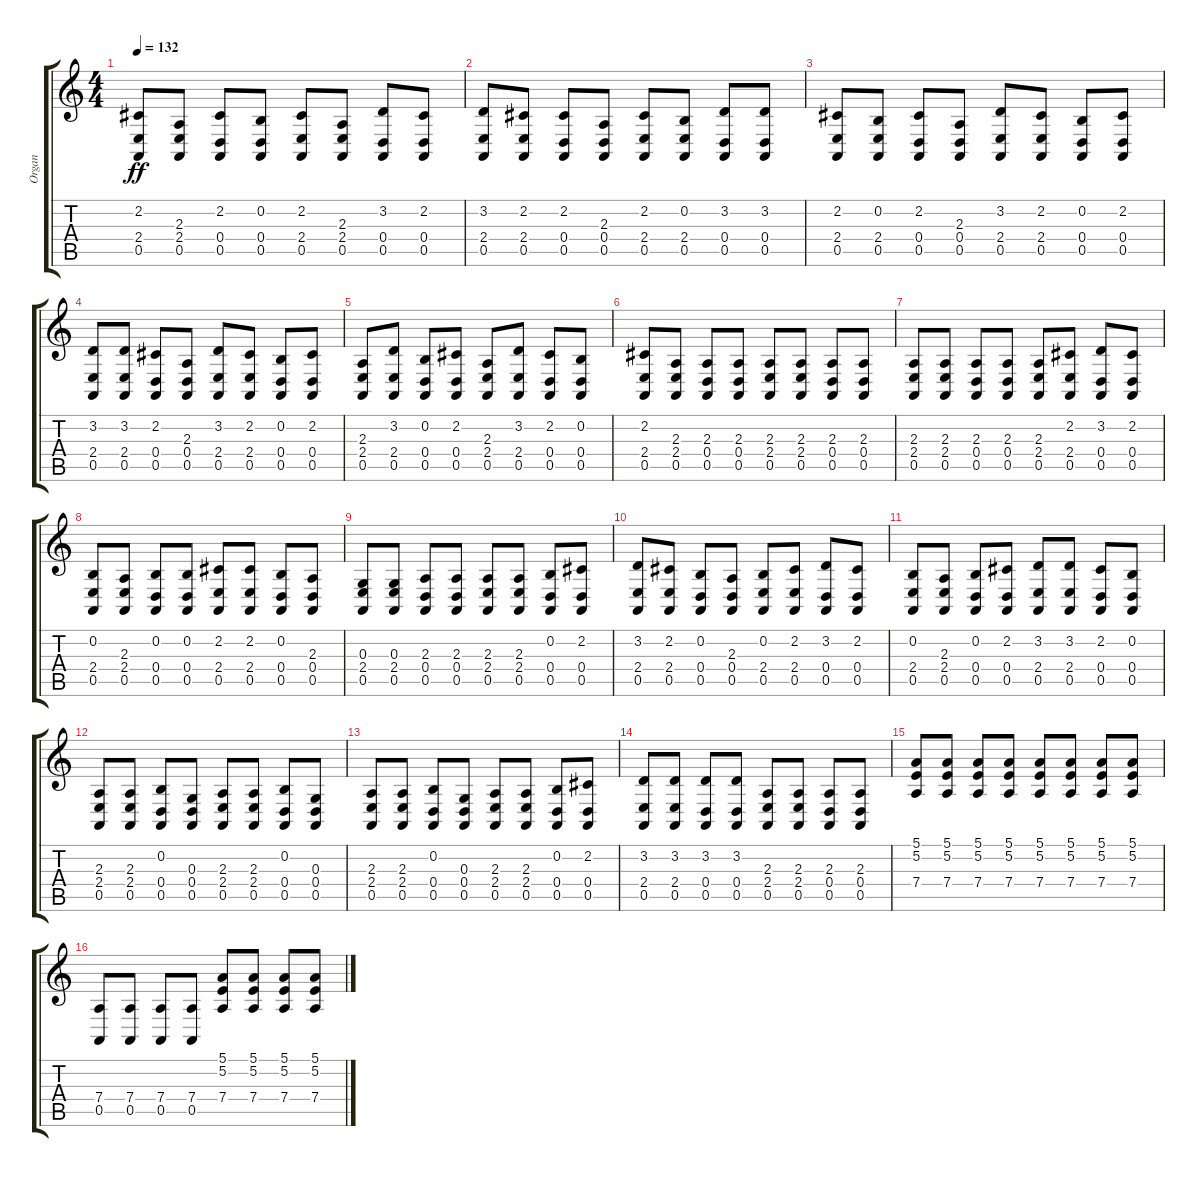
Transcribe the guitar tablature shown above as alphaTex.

\track ("Organ" "Organ") {instrument drawbarorgan}
\staff {score tabs}
\tuning (E4 B3 G3 D3 A2 E2) {hide}
\ts (4 4)
\tempo 132
\clef g2
\ks c
(2.2 2.4 0.5).8{dy ff} (2.3 2.4 0.5).8 (2.2 0.4 0.5).8 (0.2 0.4 0.5).8 (2.2 2.4 0.5).8 (2.3 2.4 0.5).8 (3.2 0.4 0.5).8 (2.2 0.4 0.5).8 |
(3.2 2.4 0.5).8 (2.2 2.4 0.5).8 (2.2 0.4 0.5).8 (2.3 0.4 0.5).8 (2.2 2.4 0.5).8 (0.2 2.4 0.5).8 (3.2 0.4 0.5).8 (3.2 0.4 0.5).8 |
(2.2 2.4 0.5).8 (0.2 2.4 0.5).8 (2.2 0.4 0.5).8 (2.3 0.4 0.5).8 (3.2 2.4 0.5).8 (2.2 2.4 0.5).8 (0.2 0.4 0.5).8 (2.2 0.4 0.5).8 |
(3.2 2.4 0.5).8 (3.2 2.4 0.5).8 (2.2 0.4 0.5).8 (2.3 0.4 0.5).8 (3.2 2.4 0.5).8 (2.2 2.4 0.5).8 (0.2 0.4 0.5).8 (2.2 0.4 0.5).8 |
(2.3 2.4 0.5).8 (3.2 2.4 0.5).8 (0.2 0.4 0.5).8 (2.2 0.4 0.5).8 (2.3 2.4 0.5).8 (3.2 2.4 0.5).8 (2.2 0.4 0.5).8 (0.2 0.4 0.5).8 |
(2.2 2.4 0.5).8 (2.3 2.4 0.5).8 (2.3 0.4 0.5).8 (2.3 0.4 0.5).8 (2.3 2.4 0.5).8 (2.3 2.4 0.5).8 (2.3 0.4 0.5).8 (2.3 0.4 0.5).8 |
(2.3 2.4 0.5).8 (2.3 2.4 0.5).8 (2.3 0.4 0.5).8 (2.3 0.4 0.5).8 (2.3 2.4 0.5).8 (2.2 2.4 0.5).8 (3.2 0.4 0.5).8 (2.2 0.4 0.5).8 |
(0.2 2.4 0.5).8 (2.3 2.4 0.5).8 (0.2 0.4 0.5).8 (0.2 0.4 0.5).8 (2.2 2.4 0.5).8 (2.2 2.4 0.5).8 (0.2 0.4 0.5).8 (2.3 0.4 0.5).8 |
(0.3 2.4 0.5).8 (0.3 2.4 0.5).8 (2.3 0.4 0.5).8 (2.3 0.4 0.5).8 (2.3 2.4 0.5).8 (2.3 2.4 0.5).8 (0.2 0.4 0.5).8 (2.2 0.4 0.5).8 |
(3.2 2.4 0.5).8 (2.2 2.4 0.5).8 (0.2 0.4 0.5).8 (2.3 0.4 0.5).8 (0.2 2.4 0.5).8 (2.2 2.4 0.5).8 (3.2 0.4 0.5).8 (2.2 0.4 0.5).8 |
(0.2 2.4 0.5).8 (2.3 2.4 0.5).8 (0.2 0.4 0.5).8 (2.2 0.4 0.5).8 (3.2 2.4 0.5).8 (3.2 2.4 0.5).8 (2.2 0.4 0.5).8 (0.2 0.4 0.5).8 |
(2.3 2.4 0.5).8 (2.3 2.4 0.5).8 (0.2 0.4 0.5).8 (0.3 0.4 0.5).8 (2.3 2.4 0.5).8 (2.3 2.4 0.5).8 (0.2 0.4 0.5).8 (0.3 0.4 0.5).8 |
(2.3 2.4 0.5).8 (2.3 2.4 0.5).8 (0.2 0.4 0.5).8 (0.3 0.4 0.5).8 (2.3 2.4 0.5).8 (2.3 2.4 0.5).8 (0.2 0.4 0.5).8 (2.2 0.4 0.5).8 |
(3.2 2.4 0.5).8 (3.2 2.4 0.5).8 (3.2 0.4 0.5).8 (3.2 0.4 0.5).8 (2.3 2.4 0.5).8 (2.3 2.4 0.5).8 (2.3 0.4 0.5).8 (2.3 0.4 0.5).8 |
(5.1 5.2 7.4).8 (5.1 5.2 7.4).8 (5.1 5.2 7.4).8 (5.1 5.2 7.4).8 (5.1 5.2 7.4).8 (5.1 5.2 7.4).8 (5.1 5.2 7.4).8 (5.1 5.2 7.4).8 |
(7.4 0.5).8 (7.4 0.5).8 (7.4 0.5).8 (7.4 0.5).8 (5.1 5.2 7.4).8 (5.1 5.2 7.4).8 (5.1 5.2 7.4).8 (5.1 5.2 7.4).8
